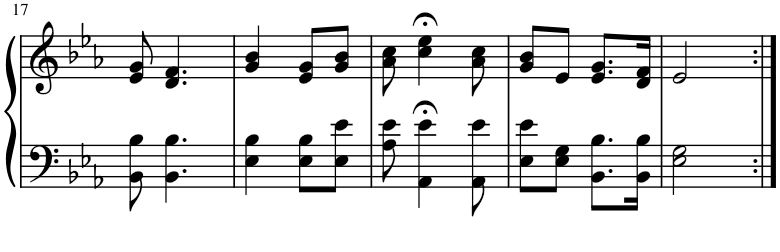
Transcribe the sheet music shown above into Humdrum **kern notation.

**kern	**kern
*part1	*part1
*staff2	*staff1
*I"Piano	*
*I'Pno.	*
!!LO:PB:g=z
*clefF4	*clefG2
*k[b-e-a-]	*k[b-e-a-]
*M2/4	*M2/4
=17	=17
8BB-\ 8B-\	8e-/ 8g/
4.BB-\ 4.B-\	4.d/ 4.f/
=18	=18
4E-\ 4B-\	4g/ 4b-/
8E-\ 8B-\L	8e-/ 8g/L
8E-\ 8e-\J	8g/ 8b-/J
=19	=19
8A-\ 8e-\	8a-\ 8cc\
4AA-\;< 4e-\;<	4cc\;< 4ee-\;<
8AA-\ 8e-\	8a-\ 8cc\
=20	=20
8E-\ 8e-\L	8g/ 8b-/L
8E-\ 8G\J	8e-/J
8.BB-\ 8.B-\L	8.e-/ 8.g/L
16BB-\ 16B-\Jk	16d/ 16f/Jk
=21	=21
2E-\ 2G\	2e-/
=:|!	=:|!
*-	*-
